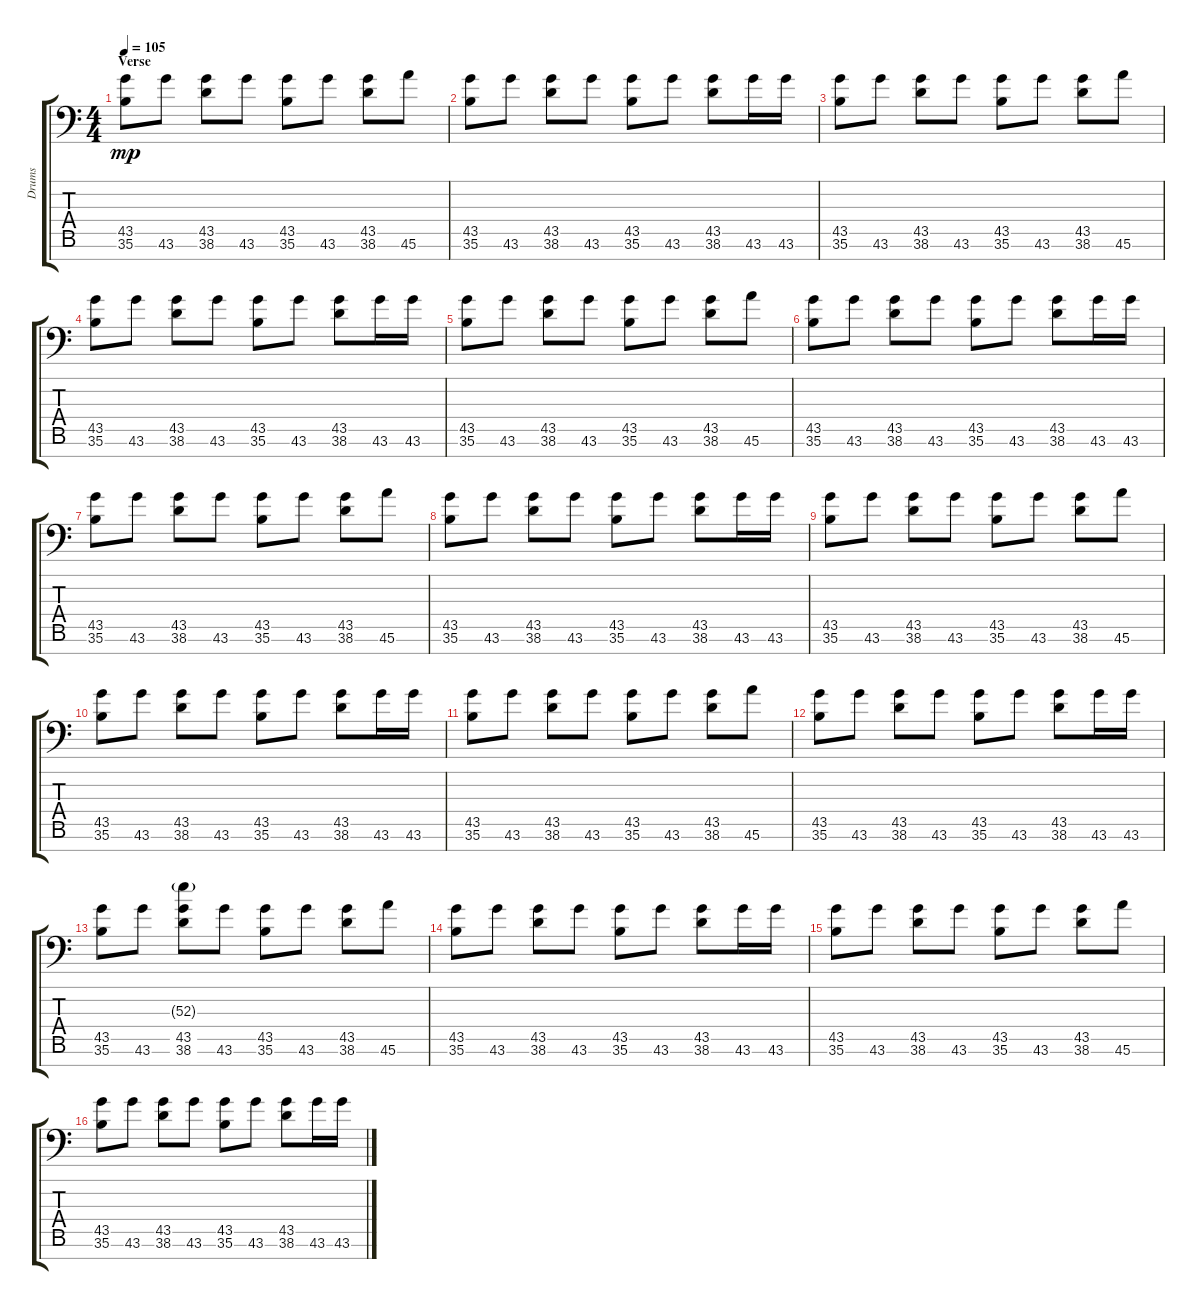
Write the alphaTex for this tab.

\track ("Drums" "Drums") {instrument acousticgrandpiano}
\staff {score tabs}
\tuning (C-1 C-1 C-1 C-1 C-1 C-1 C-1) {hide}
\ts (4 4)
\section ("" "Verse")
\tempo 105
\clef f4
\ks c
(43.5 35.6).8{dy mp} 43.6.8 (43.5 38.6).8 43.6.8 (43.5 35.6).8 43.6.8 (43.5 38.6).8 45.6.8 |
(43.5 35.6).8 43.6.8 (43.5 38.6).8 43.6.8 (43.5 35.6).8 43.6.8 (43.5 38.6).8 43.6.16 43.6.16 |
(43.5 35.6).8 43.6.8 (43.5 38.6).8 43.6.8 (43.5 35.6).8 43.6.8 (43.5 38.6).8 45.6.8 |
(43.5 35.6).8 43.6.8 (43.5 38.6).8 43.6.8 (43.5 35.6).8 43.6.8 (43.5 38.6).8 43.6.16 43.6.16 |
(43.5 35.6).8 43.6.8 (43.5 38.6).8 43.6.8 (43.5 35.6).8 43.6.8 (43.5 38.6).8 45.6.8 |
(43.5 35.6).8 43.6.8 (43.5 38.6).8 43.6.8 (43.5 35.6).8 43.6.8 (43.5 38.6).8 43.6.16 43.6.16 |
(43.5 35.6).8 43.6.8 (43.5 38.6).8 43.6.8 (43.5 35.6).8 43.6.8 (43.5 38.6).8 45.6.8 |
(43.5 35.6).8 43.6.8 (43.5 38.6).8 43.6.8 (43.5 35.6).8 43.6.8 (43.5 38.6).8 43.6.16 43.6.16 |
(43.5 35.6).8 43.6.8 (43.5 38.6).8 43.6.8 (43.5 35.6).8 43.6.8 (43.5 38.6).8 45.6.8 |
(43.5 35.6).8 43.6.8 (43.5 38.6).8 43.6.8 (43.5 35.6).8 43.6.8 (43.5 38.6).8 43.6.16 43.6.16 |
(43.5 35.6).8 43.6.8 (43.5 38.6).8 43.6.8 (43.5 35.6).8 43.6.8 (43.5 38.6).8 45.6.8 |
(43.5 35.6).8 43.6.8 (43.5 38.6).8 43.6.8 (43.5 35.6).8 43.6.8 (43.5 38.6).8 43.6.16 43.6.16 |
(43.5 35.6).8 43.6.8 (52.3{g} 43.5 38.6).8 43.6.8 (43.5 35.6).8 43.6.8 (43.5 38.6).8 45.6.8 |
(43.5 35.6).8 43.6.8 (43.5 38.6).8 43.6.8 (43.5 35.6).8 43.6.8 (43.5 38.6).8 43.6.16 43.6.16 |
(43.5 35.6).8 43.6.8 (43.5 38.6).8 43.6.8 (43.5 35.6).8 43.6.8 (43.5 38.6).8 45.6.8 |
(43.5 35.6).8 43.6.8 (43.5 38.6).8 43.6.8 (43.5 35.6).8 43.6.8 (43.5 38.6).8 43.6.16 43.6.16
